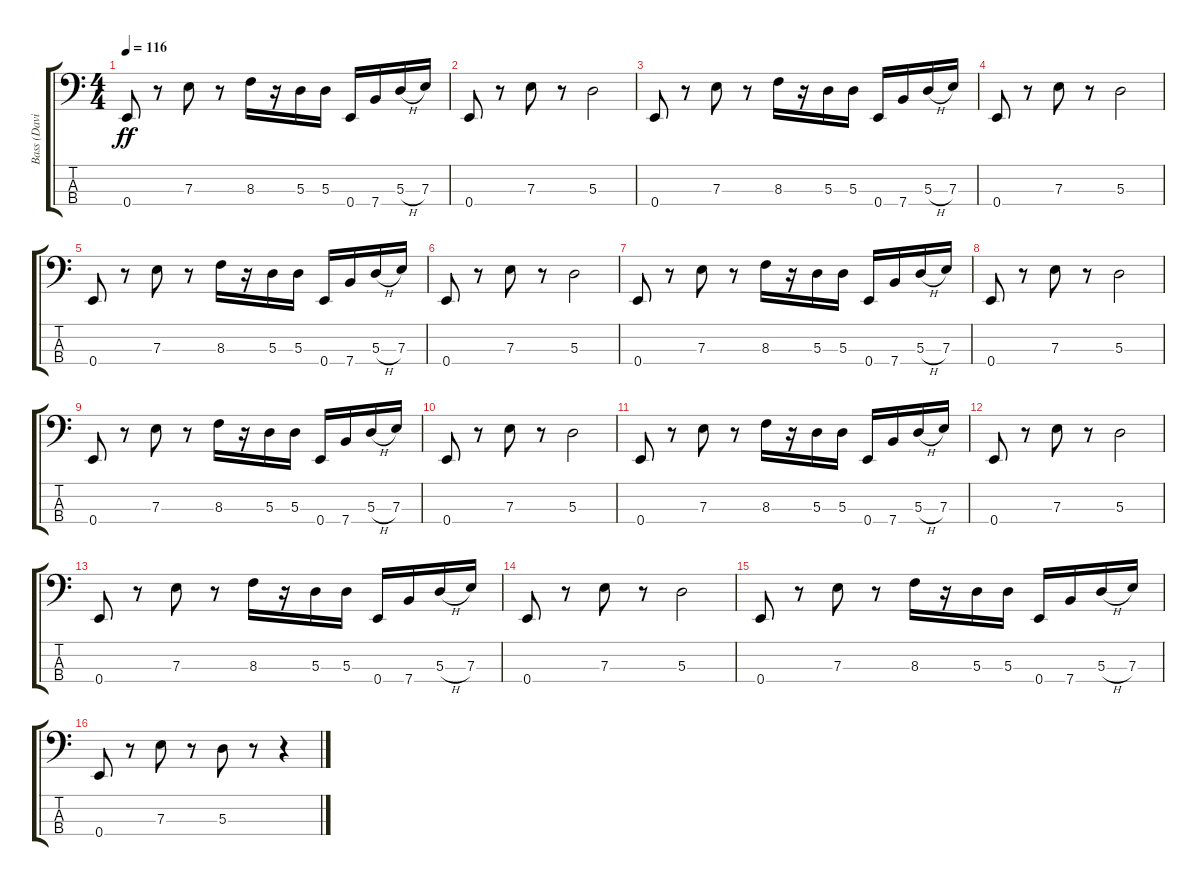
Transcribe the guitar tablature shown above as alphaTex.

\track ("Bass (David Ellefson)" "Bass (Davi") {instrument electricbasspick}
\staff {score tabs}
\tuning (G2 D2 A1 E1) {hide}
\ts (4 4)
\tempo 116
\clef f4
\ks c
0.4.8{dy ff} r.8 7.3.8 r.8 8.3.16 r.16 5.3.16 5.3.16 0.4.16 7.4.16 5.3{h}.16 7.3.16 |
0.4.8 r.8 7.3.8 r.8 5.3.2 |
0.4.8 r.8 7.3.8 r.8 8.3.16 r.16 5.3.16 5.3.16 0.4.16 7.4.16 5.3{h}.16 7.3.16 |
0.4.8 r.8 7.3.8 r.8 5.3.2 |
0.4.8 r.8 7.3.8 r.8 8.3.16 r.16 5.3.16 5.3.16 0.4.16 7.4.16 5.3{h}.16 7.3.16 |
0.4.8 r.8 7.3.8 r.8 5.3.2 |
0.4.8 r.8 7.3.8 r.8 8.3.16 r.16 5.3.16 5.3.16 0.4.16 7.4.16 5.3{h}.16 7.3.16 |
0.4.8 r.8 7.3.8 r.8 5.3.2 |
0.4.8 r.8 7.3.8 r.8 8.3.16 r.16 5.3.16 5.3.16 0.4.16 7.4.16 5.3{h}.16 7.3.16 |
0.4.8 r.8 7.3.8 r.8 5.3.2 |
0.4.8 r.8 7.3.8 r.8 8.3.16 r.16 5.3.16 5.3.16 0.4.16 7.4.16 5.3{h}.16 7.3.16 |
0.4.8 r.8 7.3.8 r.8 5.3.2 |
0.4.8 r.8 7.3.8 r.8 8.3.16 r.16 5.3.16 5.3.16 0.4.16 7.4.16 5.3{h}.16 7.3.16 |
0.4.8 r.8 7.3.8 r.8 5.3.2 |
0.4.8 r.8 7.3.8 r.8 8.3.16 r.16 5.3.16 5.3.16 0.4.16 7.4.16 5.3{h}.16 7.3.16 |
0.4.8 r.8 7.3.8 r.8 5.3.8 r.8 r.4
